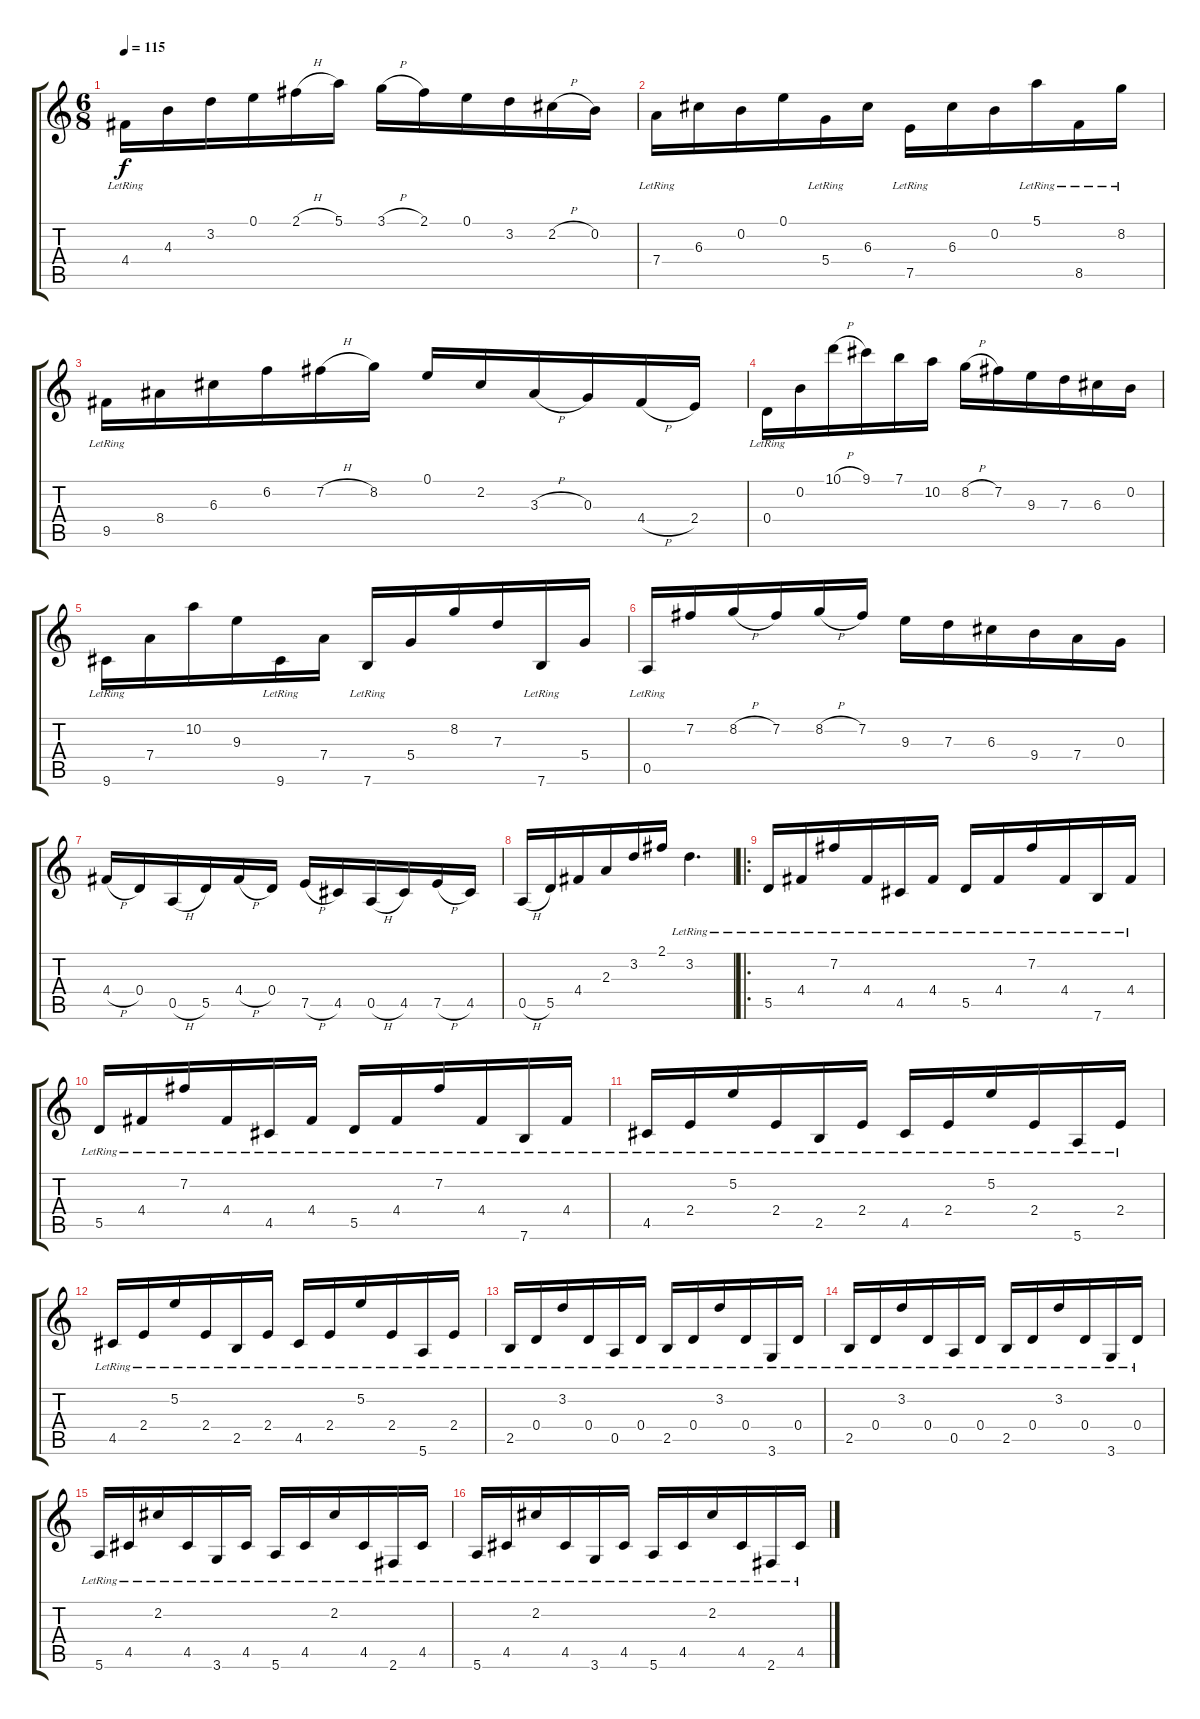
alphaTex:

\track "" {instrument acousticguitarnylon}
\staff {score tabs}
\tuning (E4 B3 G3 D3 A2 E2) {hide}
\ts (6 8)
\tempo 115
\clef g2
\ks c
4.4{lr}.16{dy f} 4.3.16 3.2.16 0.1.16 2.1{h}.16 5.1.16 3.1{h}.16 2.1.16 0.1.16 3.2.16 2.2{h}.16 0.2.16 |
7.4{lr}.16 6.3.16 0.2.16 0.1.16 5.4{lr}.16 6.3.16 7.5{lr}.16 6.3.16 0.2.16 5.1{lr}.16 8.5{lr}.16 8.2{lr}.16 |
9.5{lr}.16 8.4.16 6.3.16 6.2.16 7.2{h}.16 8.2.16 0.1.16 2.2.16 3.3{h}.16 0.3.16 4.4{h}.16 2.4.16 |
0.4{lr}.16 0.2.16 10.1{h}.16 9.1.16 7.1.16 10.2.16 8.2{h}.16 7.2.16 9.3.16 7.3.16 6.3.16 0.2.16 |
9.6{lr}.16 7.4.16 10.2.16 9.3.16 9.6{lr}.16 7.4.16 7.6{lr}.16 5.4.16 8.2.16 7.3.16 7.6{lr}.16 5.4.16 |
0.5{lr}.16 7.2.16 8.2{h}.16 7.2.16 8.2{h}.16 7.2.16 9.3.16 7.3.16 6.3.16 9.4.16 7.4.16 0.3.16 |
4.4{h}.16 0.4.16 0.5{h}.16 5.5.16 4.4{h}.16 0.4.16 7.5{h}.16 4.5.16 0.5{h}.16 4.5.16 7.5{h}.16 4.5.16 |
0.5{h}.16 5.5.16 4.4.16 2.3.16 3.2.16 2.1.16 3.2{lr}.4{d} |
\ro
5.5{lr}.16{volume 7} 4.4{lr}.16 7.2{lr}.16 4.4{lr}.16 4.5{lr}.16 4.4{lr}.16 5.5{lr}.16 4.4{lr}.16 7.2{lr}.16 4.4{lr}.16 7.6{lr}.16 4.4{lr}.16 |
5.5{lr}.16 4.4{lr}.16 7.2{lr}.16 4.4{lr}.16 4.5{lr}.16 4.4{lr}.16 5.5{lr}.16 4.4{lr}.16 7.2{lr}.16 4.4{lr}.16 7.6{lr}.16 4.4{lr}.16 |
4.5{lr}.16 2.4{lr}.16 5.2{lr}.16 2.4{lr}.16 2.5{lr}.16 2.4{lr}.16 4.5{lr}.16 2.4{lr}.16 5.2{lr}.16 2.4{lr}.16 5.6{lr}.16 2.4{lr}.16 |
4.5{lr}.16 2.4{lr}.16 5.2{lr}.16 2.4{lr}.16 2.5{lr}.16 2.4{lr}.16 4.5{lr}.16 2.4{lr}.16 5.2{lr}.16 2.4{lr}.16 5.6{lr}.16 2.4{lr}.16 |
2.5{lr}.16 0.4{lr}.16 3.2{lr}.16 0.4{lr}.16 0.5{lr}.16 0.4{lr}.16 2.5{lr}.16 0.4{lr}.16 3.2{lr}.16 0.4{lr}.16 3.6{lr}.16 0.4{lr}.16 |
2.5{lr}.16 0.4{lr}.16 3.2{lr}.16 0.4{lr}.16 0.5{lr}.16 0.4{lr}.16 2.5{lr}.16 0.4{lr}.16 3.2{lr}.16 0.4{lr}.16 3.6{lr}.16 0.4{lr}.16 |
5.6{lr}.16 4.5{lr}.16 2.2{lr}.16 4.5{lr}.16 3.6{lr}.16 4.5{lr}.16 5.6{lr}.16 4.5{lr}.16 2.2{lr}.16 4.5{lr}.16 2.6{lr}.16 4.5{lr}.16 |
5.6{lr}.16 4.5{lr}.16 2.2{lr}.16 4.5{lr}.16 3.6{lr}.16 4.5{lr}.16 5.6{lr}.16 4.5{lr}.16 2.2{lr}.16 4.5{lr}.16 2.6{lr}.16 4.5{lr}.16
